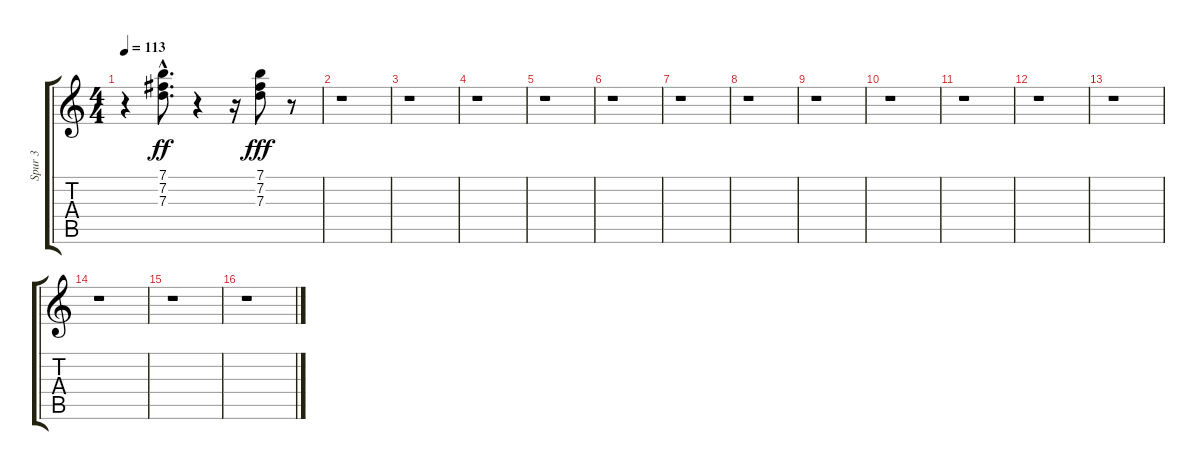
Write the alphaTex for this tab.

\track ("Spur 3" "Spur 3") {instrument overdrivenguitar}
\staff {score tabs}
\tuning (E4 B3 G3 D3 A2 E2) {hide}
\ts (4 4)
\tempo 113
\clef g2
\ks c
r.4{dy ff} (7.1{hac} 7.2 7.3).8{d} r.4 r.16 (7.1 7.2 7.3).8{dy fff} r.8 |
r.1 |
r.1 |
r.1 |
r.1 |
r.1 |
r.1 |
r.1 |
r.1 |
r.1 |
r.1 |
r.1 |
r.1 |
r.1 |
r.1 |
r.1
